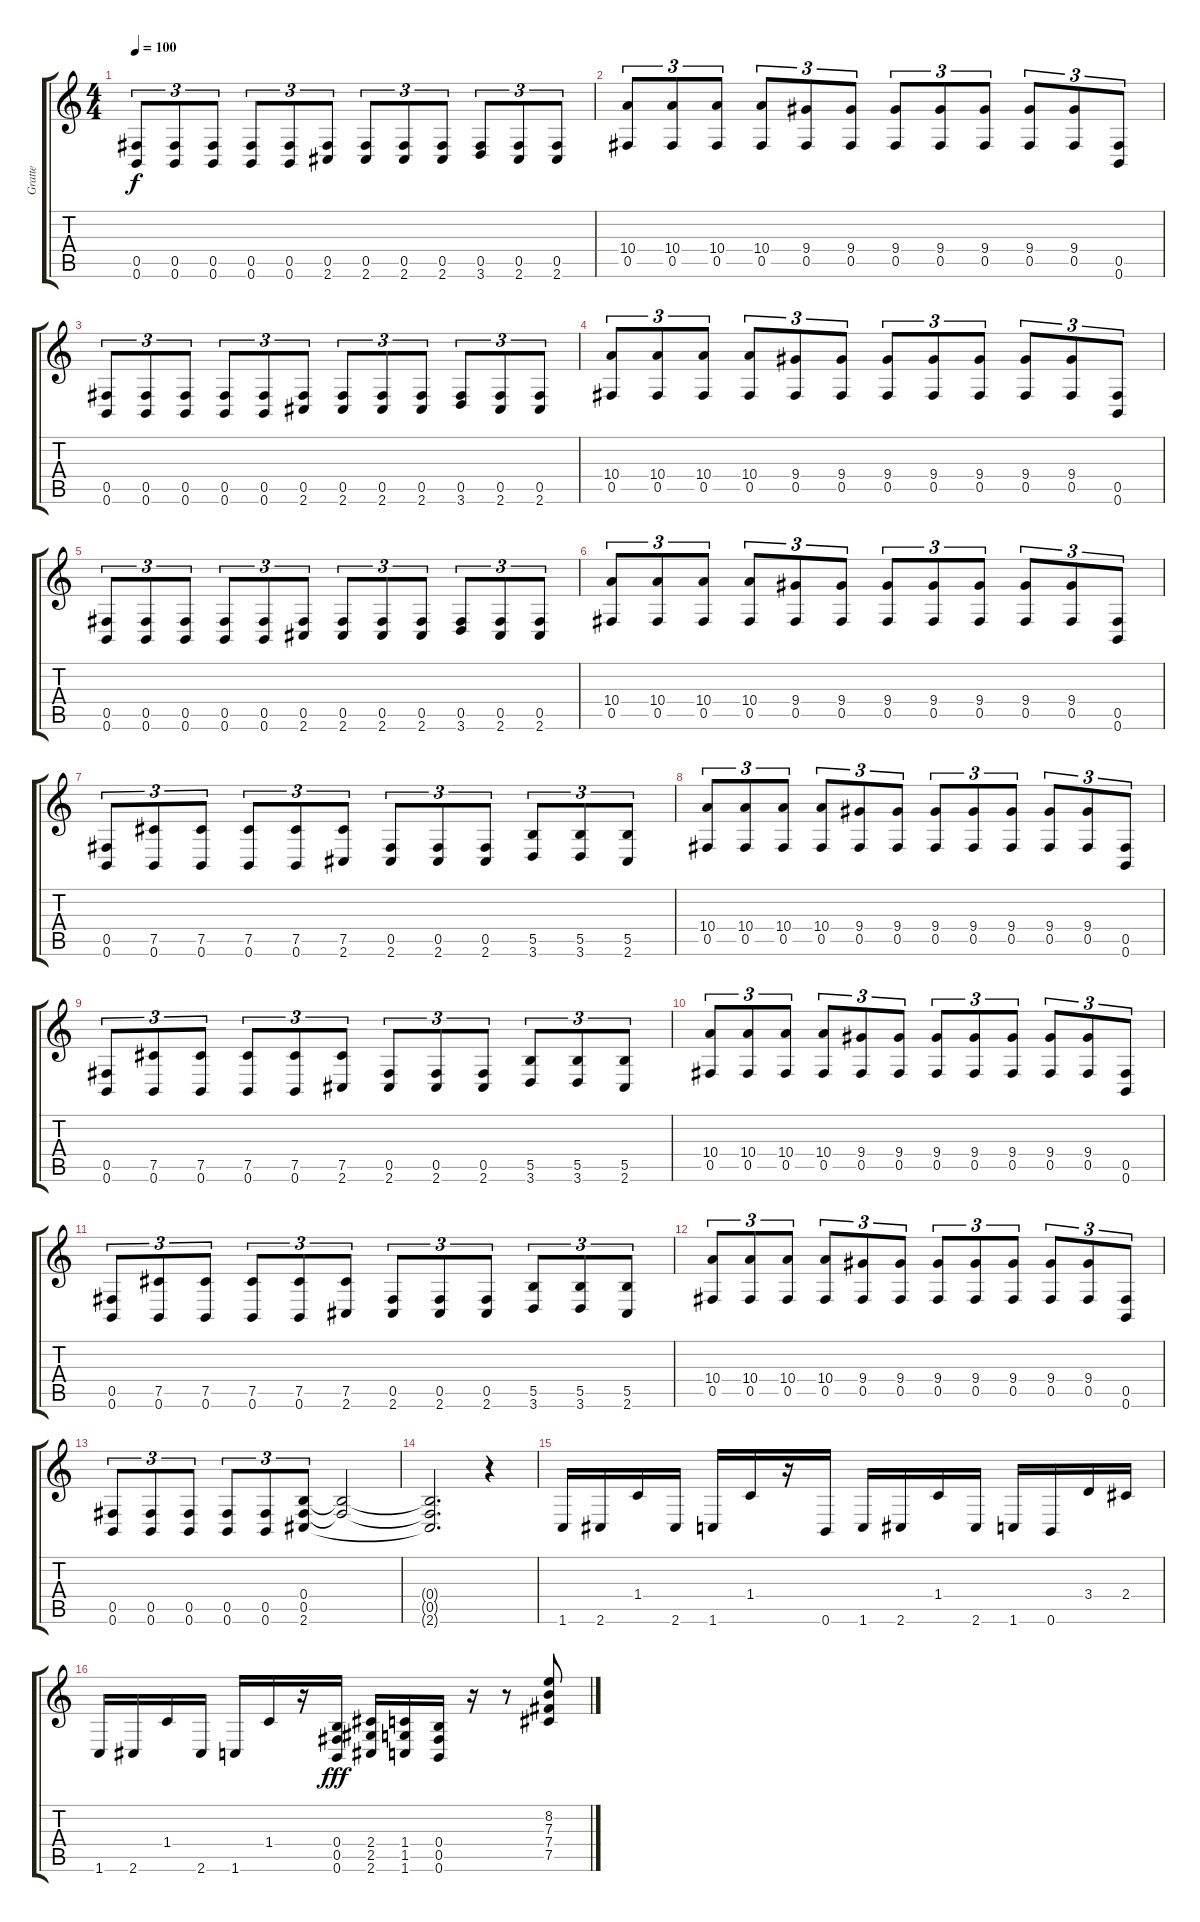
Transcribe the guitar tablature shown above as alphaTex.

\track ("Gratte" "Gratte") {instrument distortionguitar}
\staff {score tabs}
\tuning (Db4 Ab3 E3 B2 Gb2 B1) {hide}
\ts (4 4)
\tempo 100
\clef g2
\ks c
(0.5 0.6).8{tu (3 2) dy f} (0.5 0.6).8{tu (3 2)} (0.5 0.6).8{tu (3 2)} (0.5 0.6).8{tu (3 2)} (0.5 0.6).8{tu (3 2)} (0.5 2.6).8{tu (3 2)} (0.5 2.6).8{tu (3 2)} (0.5 2.6).8{tu (3 2)} (0.5 2.6).8{tu (3 2)} (0.5 3.6).8{tu (3 2)} (0.5 2.6).8{tu (3 2)} (0.5 2.6).8{tu (3 2)} |
(10.4 0.5).8{tu (3 2)} (10.4 0.5).8{tu (3 2)} (10.4 0.5).8{tu (3 2)} (10.4 0.5).8{tu (3 2)} (9.4 0.5).8{tu (3 2)} (9.4 0.5).8{tu (3 2)} (9.4 0.5).8{tu (3 2)} (9.4 0.5).8{tu (3 2)} (9.4 0.5).8{tu (3 2)} (9.4 0.5).8{tu (3 2)} (9.4 0.5).8{tu (3 2)} (0.5 0.6).8{tu (3 2)} |
(0.5 0.6).8{tu (3 2)} (0.5 0.6).8{tu (3 2)} (0.5 0.6).8{tu (3 2)} (0.5 0.6).8{tu (3 2)} (0.5 0.6).8{tu (3 2)} (0.5 2.6).8{tu (3 2)} (0.5 2.6).8{tu (3 2)} (0.5 2.6).8{tu (3 2)} (0.5 2.6).8{tu (3 2)} (0.5 3.6).8{tu (3 2)} (0.5 2.6).8{tu (3 2)} (0.5 2.6).8{tu (3 2)} |
(10.4 0.5).8{tu (3 2)} (10.4 0.5).8{tu (3 2)} (10.4 0.5).8{tu (3 2)} (10.4 0.5).8{tu (3 2)} (9.4 0.5).8{tu (3 2)} (9.4 0.5).8{tu (3 2)} (9.4 0.5).8{tu (3 2)} (9.4 0.5).8{tu (3 2)} (9.4 0.5).8{tu (3 2)} (9.4 0.5).8{tu (3 2)} (9.4 0.5).8{tu (3 2)} (0.5 0.6).8{tu (3 2)} |
(0.5 0.6).8{tu (3 2)} (0.5 0.6).8{tu (3 2)} (0.5 0.6).8{tu (3 2)} (0.5 0.6).8{tu (3 2)} (0.5 0.6).8{tu (3 2)} (0.5 2.6).8{tu (3 2)} (0.5 2.6).8{tu (3 2)} (0.5 2.6).8{tu (3 2)} (0.5 2.6).8{tu (3 2)} (0.5 3.6).8{tu (3 2)} (0.5 2.6).8{tu (3 2)} (0.5 2.6).8{tu (3 2)} |
(10.4 0.5).8{tu (3 2)} (10.4 0.5).8{tu (3 2)} (10.4 0.5).8{tu (3 2)} (10.4 0.5).8{tu (3 2)} (9.4 0.5).8{tu (3 2)} (9.4 0.5).8{tu (3 2)} (9.4 0.5).8{tu (3 2)} (9.4 0.5).8{tu (3 2)} (9.4 0.5).8{tu (3 2)} (9.4 0.5).8{tu (3 2)} (9.4 0.5).8{tu (3 2)} (0.5 0.6).8{tu (3 2)} |
(0.5 0.6).8{tu (3 2)} (7.5 0.6).8{tu (3 2)} (7.5 0.6).8{tu (3 2)} (7.5 0.6).8{tu (3 2)} (7.5 0.6).8{tu (3 2)} (7.5 2.6).8{tu (3 2)} (0.5 2.6).8{tu (3 2)} (0.5 2.6).8{tu (3 2)} (0.5 2.6).8{tu (3 2)} (5.5 3.6).8{tu (3 2)} (5.5 3.6).8{tu (3 2)} (5.5 2.6).8{tu (3 2)} |
(10.4 0.5).8{tu (3 2)} (10.4 0.5).8{tu (3 2)} (10.4 0.5).8{tu (3 2)} (10.4 0.5).8{tu (3 2)} (9.4 0.5).8{tu (3 2)} (9.4 0.5).8{tu (3 2)} (9.4 0.5).8{tu (3 2)} (9.4 0.5).8{tu (3 2)} (9.4 0.5).8{tu (3 2)} (9.4 0.5).8{tu (3 2)} (9.4 0.5).8{tu (3 2)} (0.5 0.6).8{tu (3 2)} |
(0.5 0.6).8{tu (3 2)} (7.5 0.6).8{tu (3 2)} (7.5 0.6).8{tu (3 2)} (7.5 0.6).8{tu (3 2)} (7.5 0.6).8{tu (3 2)} (7.5 2.6).8{tu (3 2)} (0.5 2.6).8{tu (3 2)} (0.5 2.6).8{tu (3 2)} (0.5 2.6).8{tu (3 2)} (5.5 3.6).8{tu (3 2)} (5.5 3.6).8{tu (3 2)} (5.5 2.6).8{tu (3 2)} |
(10.4 0.5).8{tu (3 2)} (10.4 0.5).8{tu (3 2)} (10.4 0.5).8{tu (3 2)} (10.4 0.5).8{tu (3 2)} (9.4 0.5).8{tu (3 2)} (9.4 0.5).8{tu (3 2)} (9.4 0.5).8{tu (3 2)} (9.4 0.5).8{tu (3 2)} (9.4 0.5).8{tu (3 2)} (9.4 0.5).8{tu (3 2)} (9.4 0.5).8{tu (3 2)} (0.5 0.6).8{tu (3 2)} |
(0.5 0.6).8{tu (3 2)} (7.5 0.6).8{tu (3 2)} (7.5 0.6).8{tu (3 2)} (7.5 0.6).8{tu (3 2)} (7.5 0.6).8{tu (3 2)} (7.5 2.6).8{tu (3 2)} (0.5 2.6).8{tu (3 2)} (0.5 2.6).8{tu (3 2)} (0.5 2.6).8{tu (3 2)} (5.5 3.6).8{tu (3 2)} (5.5 3.6).8{tu (3 2)} (5.5 2.6).8{tu (3 2)} |
(10.4 0.5).8{tu (3 2)} (10.4 0.5).8{tu (3 2)} (10.4 0.5).8{tu (3 2)} (10.4 0.5).8{tu (3 2)} (9.4 0.5).8{tu (3 2)} (9.4 0.5).8{tu (3 2)} (9.4 0.5).8{tu (3 2)} (9.4 0.5).8{tu (3 2)} (9.4 0.5).8{tu (3 2)} (9.4 0.5).8{tu (3 2)} (9.4 0.5).8{tu (3 2)} (0.5 0.6).8{tu (3 2)} |
(0.5 0.6).8{tu (3 2)} (0.5 0.6).8{tu (3 2)} (0.5 0.6).8{tu (3 2)} (0.5 0.6).8{tu (3 2)} (0.5 0.6).8{tu (3 2)} (0.4 0.5 2.6).8{tu (3 2)} (0.4{t} 0.5{t}).2 |
(0.4{t} 0.5{t} 2.6{t}).2{d} r.4 |
1.6.16 2.6.16 1.4.16 2.6.16 1.6.16 1.4.16 r.16 0.6.16 1.6.16 2.6.16 1.4.16 2.6.16 1.6.16 0.6.16 3.4.16 2.4.16 |
1.6.16 2.6.16 1.4.16 2.6.16 1.6.16 1.4.16 r.16 (0.4 0.5 0.6).16{dy fff} (2.4 2.5 2.6).16 (1.4 1.5 1.6).16 (0.4 0.5 0.6).16 r.16 r.8 (8.2 7.3 7.4 7.5).8
